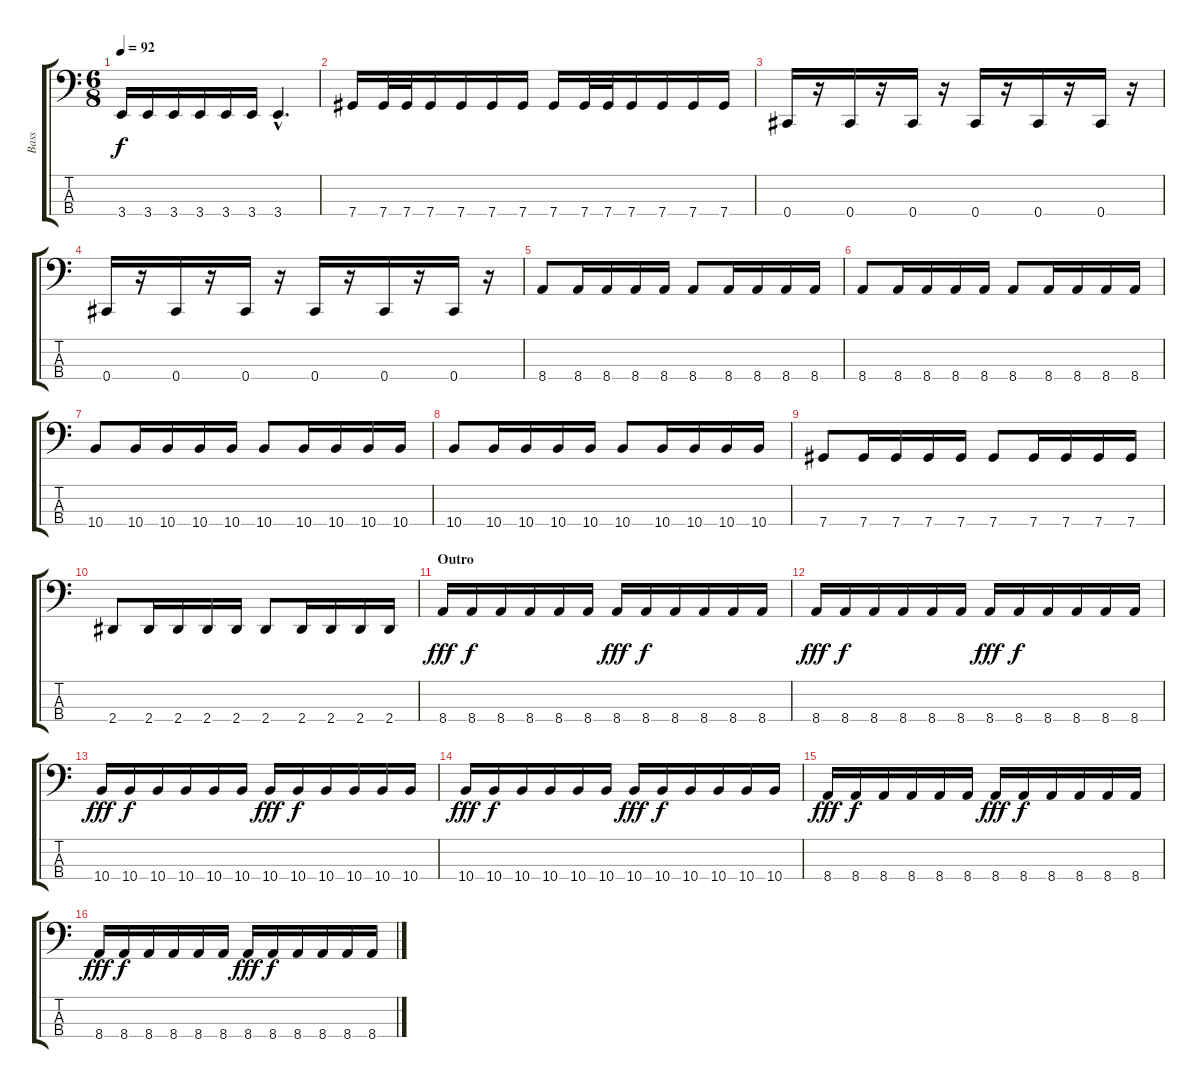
\track ("Bass" "Bass") {instrument electricbasspick}
\staff {score tabs}
\tuning (Gb2 Db2 Ab1 Db1) {hide}
\ts (6 8)
\tempo 92
\clef f4
\ks c
3.4.16{dy f} 3.4.16 3.4.16 3.4.16 3.4.16 3.4.16 3.4{hac}.4{d} |
7.4.16 7.4.32 7.4.32 7.4.16 7.4.16 7.4.16 7.4.16 7.4.16 7.4.32 7.4.32 7.4.16 7.4.16 7.4.16 7.4.16 |
0.4.16 r.16 0.4.16 r.16 0.4.16 r.16 0.4.16 r.16 0.4.16 r.16 0.4.16 r.16 |
0.4.16 r.16 0.4.16 r.16 0.4.16 r.16 0.4.16 r.16 0.4.16 r.16 0.4.16 r.16 |
8.4.8 8.4.16 8.4.16 8.4.16 8.4.16 8.4.8 8.4.16 8.4.16 8.4.16 8.4.16 |
8.4.8 8.4.16 8.4.16 8.4.16 8.4.16 8.4.8 8.4.16 8.4.16 8.4.16 8.4.16 |
10.4.8 10.4.16 10.4.16 10.4.16 10.4.16 10.4.8 10.4.16 10.4.16 10.4.16 10.4.16 |
10.4.8 10.4.16 10.4.16 10.4.16 10.4.16 10.4.8 10.4.16 10.4.16 10.4.16 10.4.16 |
7.4.8 7.4.16 7.4.16 7.4.16 7.4.16 7.4.8 7.4.16 7.4.16 7.4.16 7.4.16 |
2.4.8 2.4.16 2.4.16 2.4.16 2.4.16 2.4.8 2.4.16 2.4.16 2.4.16 2.4.16 |
\section ("" "Outro")
8.4.16{dy fff} 8.4.16{dy f} 8.4.16 8.4.16 8.4.16 8.4.16 8.4.16{dy fff} 8.4.16{dy f} 8.4.16 8.4.16 8.4.16 8.4.16 |
8.4.16{dy fff} 8.4.16{dy f} 8.4.16 8.4.16 8.4.16 8.4.16 8.4.16{dy fff} 8.4.16{dy f} 8.4.16 8.4.16 8.4.16 8.4.16 |
10.4.16{dy fff} 10.4.16{dy f} 10.4.16 10.4.16 10.4.16 10.4.16 10.4.16{dy fff} 10.4.16{dy f} 10.4.16 10.4.16 10.4.16 10.4.16 |
10.4.16{dy fff} 10.4.16{dy f} 10.4.16 10.4.16 10.4.16 10.4.16 10.4.16{dy fff} 10.4.16{dy f} 10.4.16 10.4.16 10.4.16 10.4.16 |
8.4.16{dy fff} 8.4.16{dy f} 8.4.16 8.4.16 8.4.16 8.4.16 8.4.16{dy fff} 8.4.16{dy f} 8.4.16 8.4.16 8.4.16 8.4.16 |
8.4.16{dy fff} 8.4.16{dy f} 8.4.16 8.4.16 8.4.16 8.4.16 8.4.16{dy fff} 8.4.16{dy f} 8.4.16 8.4.16 8.4.16 8.4.16
